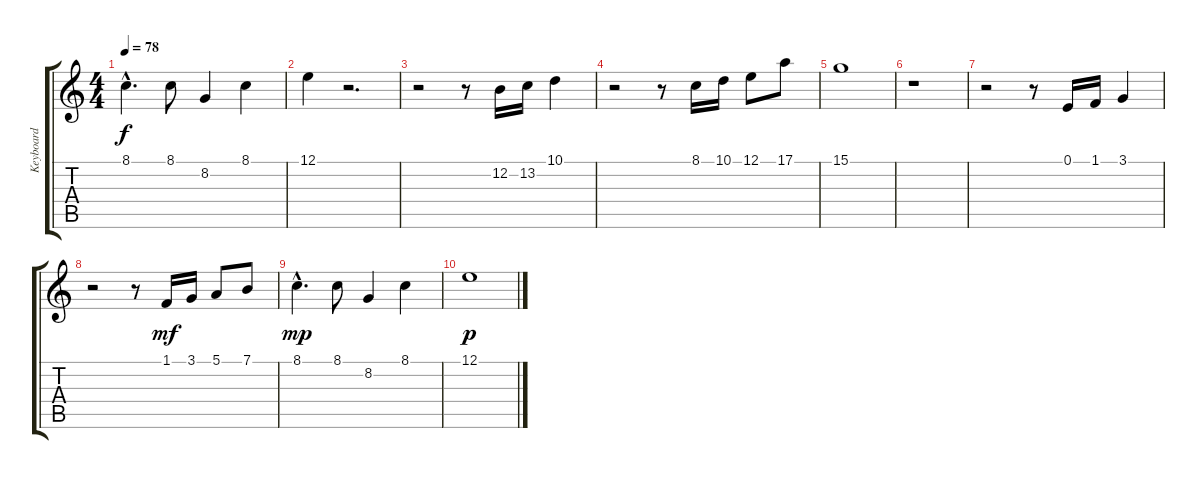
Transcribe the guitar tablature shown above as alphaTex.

\track ("Keyboard" "Keyboard") {instrument steeldrums}
\staff {score tabs}
\tuning (E4 B3 G3 D3 A2 E2) {hide}
\ts (4 4)
\tempo 78
\clef g2
\ks c
8.1{hac}.4{d dy f} 8.1.8 8.2.4 8.1.4 |
12.1.4 r.2{d} |
r.2 r.8 12.2.16 13.2.16 10.1.4 |
r.2 r.8 8.1.16 10.1.16 12.1.8 17.1.8 |
15.1.1 |
r.1 |
r.2 r.8 0.1.16 1.1.16 3.1.4 |
r.2 r.8 1.1.16{dy mf} 3.1.16 5.1.8 7.1.8 |
8.1{hac}.4{d dy mp} 8.1.8 8.2.4 8.1.4 |
12.1.1{dy p}
